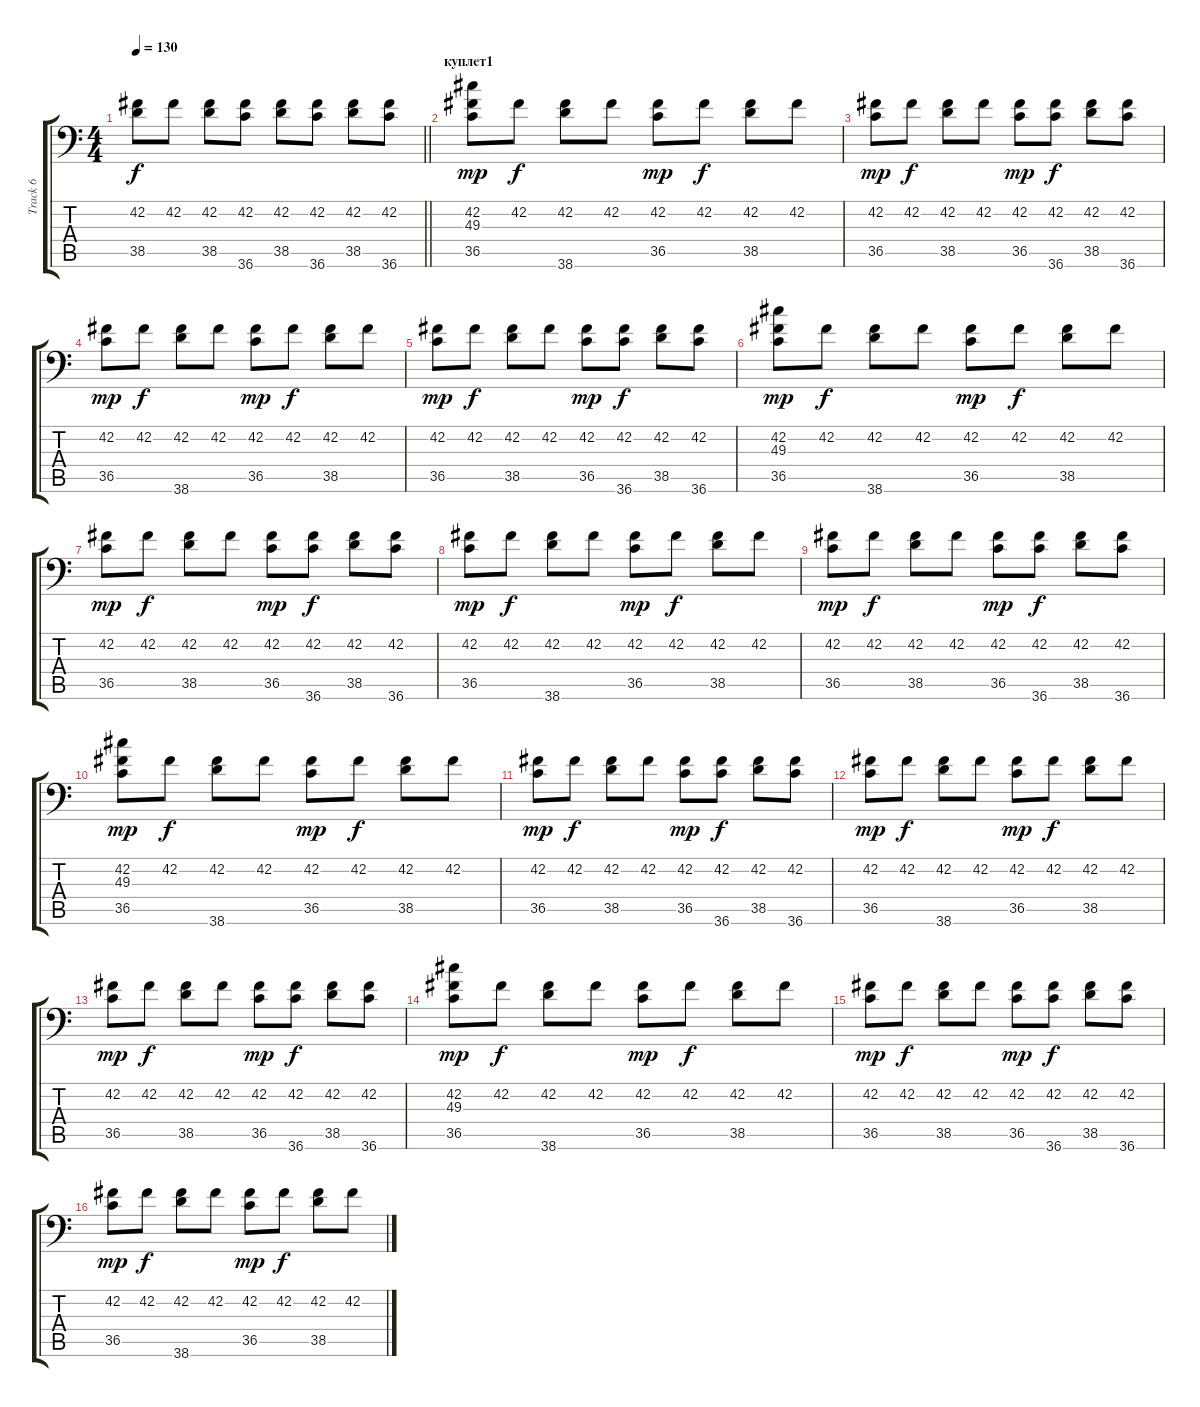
\track ("Track 6" "Track 6") {instrument acousticgrandpiano}
\staff {score tabs}
\tuning (C-1 C-1 C-1 C-1 C-1 C-1) {hide}
\ts (4 4)
\tempo 130
\clef f4
\barLineRight lightlight
\ks c
(42.2 38.5).8{dy f} 42.2.8 (42.2 38.5).8 (42.2 36.6).8 (42.2 38.5).8 (42.2 36.6).8 (42.2 38.5).8 (42.2 36.6).8 |
\section ("" "куплет1")
(42.2 49.3 36.5).8{dy mp} 42.2.8{dy f} (42.2 38.6).8 42.2.8 (42.2 36.5).8{dy mp} 42.2.8{dy f} (42.2 38.5).8 42.2.8 |
(42.2 36.5).8{dy mp} 42.2.8{dy f} (42.2 38.5).8 42.2.8 (42.2 36.5).8{dy mp} (42.2 36.6).8{dy f} (42.2 38.5).8 (42.2 36.6).8 |
(42.2 36.5).8{dy mp} 42.2.8{dy f} (42.2 38.6).8 42.2.8 (42.2 36.5).8{dy mp} 42.2.8{dy f} (42.2 38.5).8 42.2.8 |
(42.2 36.5).8{dy mp} 42.2.8{dy f} (42.2 38.5).8 42.2.8 (42.2 36.5).8{dy mp} (42.2 36.6).8{dy f} (42.2 38.5).8 (42.2 36.6).8 |
(42.2 49.3 36.5).8{dy mp} 42.2.8{dy f} (42.2 38.6).8 42.2.8 (42.2 36.5).8{dy mp} 42.2.8{dy f} (42.2 38.5).8 42.2.8 |
(42.2 36.5).8{dy mp} 42.2.8{dy f} (42.2 38.5).8 42.2.8 (42.2 36.5).8{dy mp} (42.2 36.6).8{dy f} (42.2 38.5).8 (42.2 36.6).8 |
(42.2 36.5).8{dy mp} 42.2.8{dy f} (42.2 38.6).8 42.2.8 (42.2 36.5).8{dy mp} 42.2.8{dy f} (42.2 38.5).8 42.2.8 |
(42.2 36.5).8{dy mp} 42.2.8{dy f} (42.2 38.5).8 42.2.8 (42.2 36.5).8{dy mp} (42.2 36.6).8{dy f} (42.2 38.5).8 (42.2 36.6).8 |
(42.2 49.3 36.5).8{dy mp} 42.2.8{dy f} (42.2 38.6).8 42.2.8 (42.2 36.5).8{dy mp} 42.2.8{dy f} (42.2 38.5).8 42.2.8 |
(42.2 36.5).8{dy mp} 42.2.8{dy f} (42.2 38.5).8 42.2.8 (42.2 36.5).8{dy mp} (42.2 36.6).8{dy f} (42.2 38.5).8 (42.2 36.6).8 |
(42.2 36.5).8{dy mp} 42.2.8{dy f} (42.2 38.6).8 42.2.8 (42.2 36.5).8{dy mp} 42.2.8{dy f} (42.2 38.5).8 42.2.8 |
(42.2 36.5).8{dy mp} 42.2.8{dy f} (42.2 38.5).8 42.2.8 (42.2 36.5).8{dy mp} (42.2 36.6).8{dy f} (42.2 38.5).8 (42.2 36.6).8 |
(42.2 49.3 36.5).8{dy mp} 42.2.8{dy f} (42.2 38.6).8 42.2.8 (42.2 36.5).8{dy mp} 42.2.8{dy f} (42.2 38.5).8 42.2.8 |
(42.2 36.5).8{dy mp} 42.2.8{dy f} (42.2 38.5).8 42.2.8 (42.2 36.5).8{dy mp} (42.2 36.6).8{dy f} (42.2 38.5).8 (42.2 36.6).8 |
(42.2 36.5).8{dy mp} 42.2.8{dy f} (42.2 38.6).8 42.2.8 (42.2 36.5).8{dy mp} 42.2.8{dy f} (42.2 38.5).8 42.2.8
